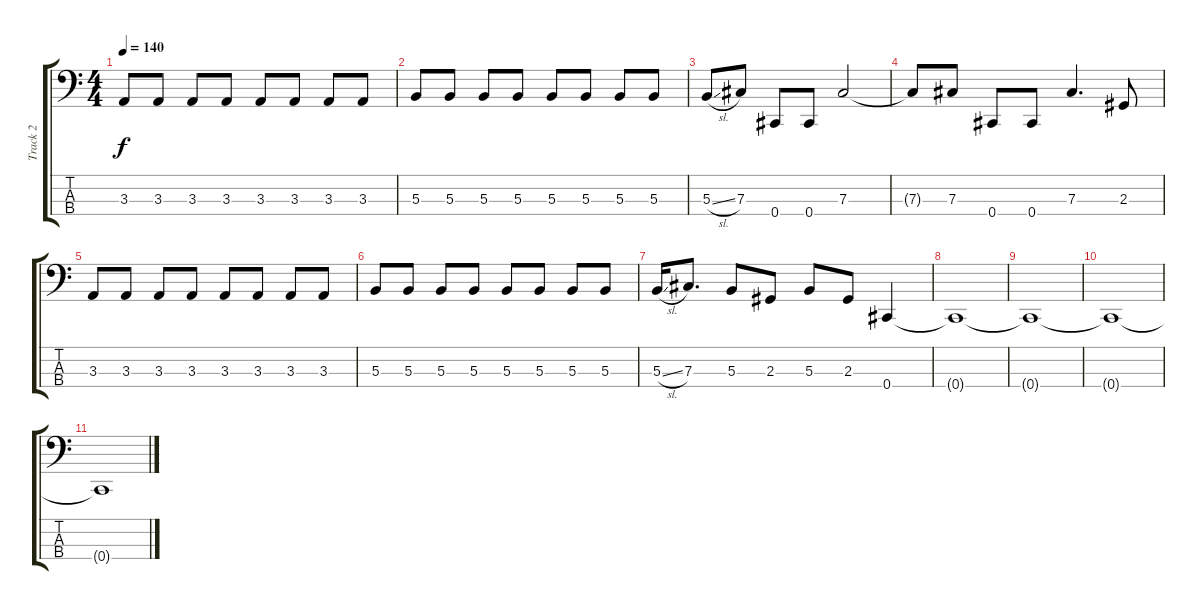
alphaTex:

\track ("Track 2" "Track 2") {instrument electricbassfinger}
\staff {score tabs}
\tuning (E2 B1 Gb1 Db1) {hide}
\ts (4 4)
\tempo 140
\clef f4
\ks c
3.3.8{dy f} 3.3.8 3.3.8 3.3.8 3.3.8 3.3.8 3.3.8 3.3.8 |
5.3.8 5.3.8 5.3.8 5.3.8 5.3.8 5.3.8 5.3.8 5.3.8 |
5.3{sl}.8 7.3.8 0.4.8 0.4.8 7.3.2 |
7.3{t}.8 7.3.8 0.4.8 0.4.8 7.3.4{d} 2.3.8 |
3.3.8 3.3.8 3.3.8 3.3.8 3.3.8 3.3.8 3.3.8 3.3.8 |
5.3.8 5.3.8 5.3.8 5.3.8 5.3.8 5.3.8 5.3.8 5.3.8 |
5.3{sl}.16{instrument electricbassfinger} 7.3.8{d} 5.3.8 2.3.8 5.3.8 2.3.8 0.4.4 |
0.4{t}.1 |
0.4{t}.1 |
0.4{t}.1 |
0.4{t}.1
